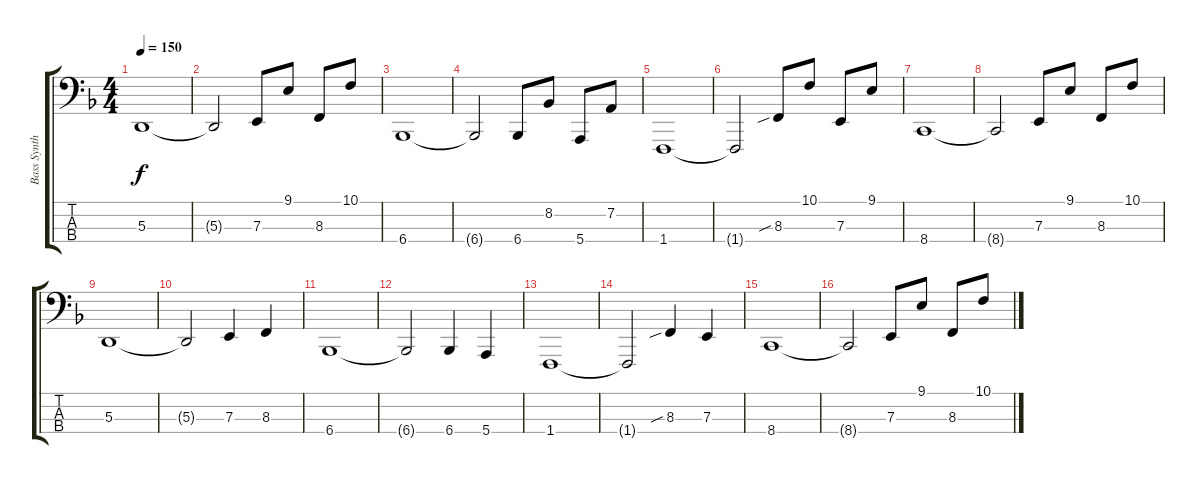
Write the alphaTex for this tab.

\track ("Bass Synth" "Bass Synth") {instrument lead2sawtooth}
\staff {score tabs}
\tuning (G2 D2 A1 E1) {hide}
\ts (4 4)
\tempo 150
\clef f4
\ks f
5.3.1{dy f} |
5.3{t}.2 7.3.8 9.1.8 8.3.8 10.1.8 |
6.4.1 |
6.4{t}.2 6.4.8 8.2.8 5.4.8 7.2.8 |
1.4.1 |
1.4{t}.2 8.3{sib}.8 10.1.8 7.3.8 9.1.8 |
8.4.1 |
8.4{t}.2 7.3.8 9.1.8 8.3.8 10.1.8 |
5.3.1 |
5.3{t}.2 7.3.4 8.3.4 |
6.4.1 |
6.4{t}.2 6.4.4 5.4.4 |
1.4.1 |
1.4{t}.2 8.3{sib}.4 7.3.4 |
8.4.1 |
8.4{t}.2 7.3.8 9.1.8 8.3.8 10.1.8
